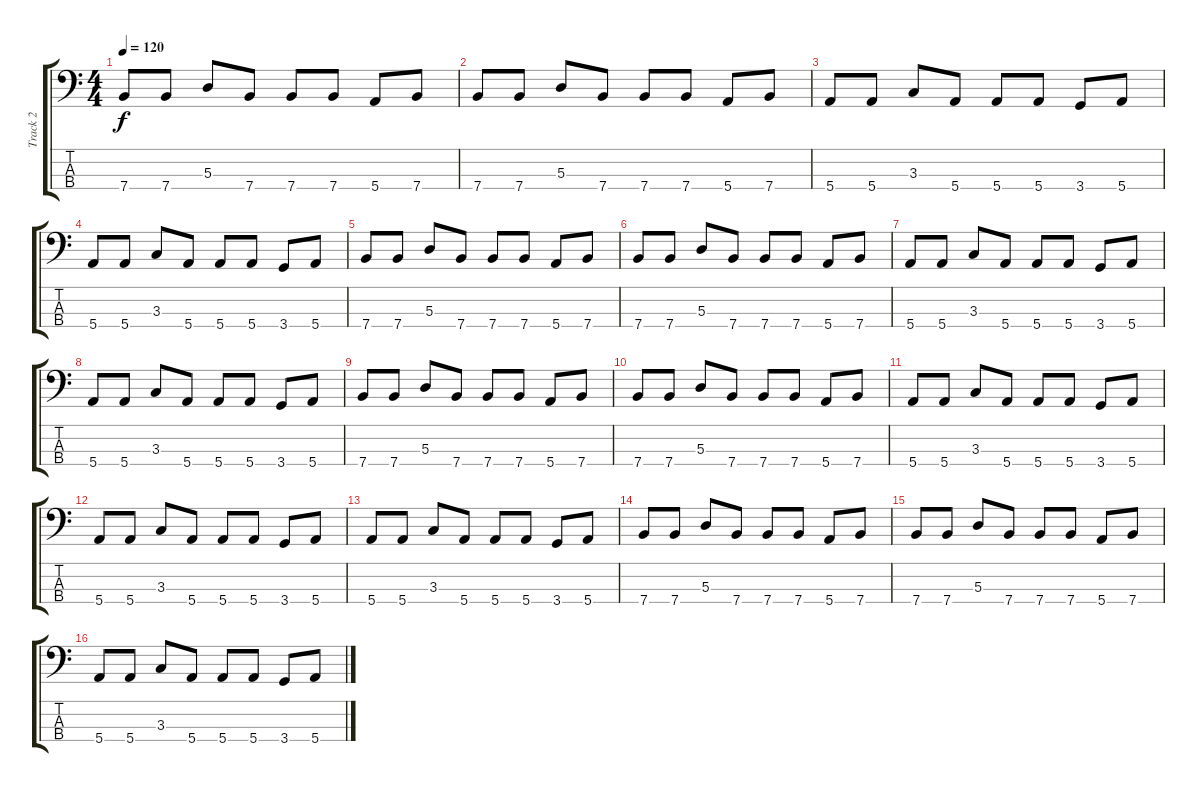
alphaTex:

\track ("Track 2" "Track 2") {instrument slapbass1}
\staff {score tabs}
\tuning (G2 D2 A1 E1) {hide}
\ts (4 4)
\tempo 120
\clef f4
\ks c
7.4.8{dy f} 7.4.8 5.3.8 7.4.8 7.4.8 7.4.8 5.4.8 7.4.8 |
7.4.8 7.4.8 5.3.8 7.4.8 7.4.8 7.4.8 5.4.8 7.4.8 |
5.4.8 5.4.8 3.3.8 5.4.8 5.4.8 5.4.8 3.4.8 5.4.8 |
5.4.8 5.4.8 3.3.8 5.4.8 5.4.8 5.4.8 3.4.8 5.4.8 |
7.4.8 7.4.8 5.3.8 7.4.8 7.4.8 7.4.8 5.4.8 7.4.8 |
7.4.8 7.4.8 5.3.8 7.4.8 7.4.8 7.4.8 5.4.8 7.4.8 |
5.4.8 5.4.8 3.3.8 5.4.8 5.4.8 5.4.8 3.4.8 5.4.8 |
5.4.8 5.4.8 3.3.8 5.4.8 5.4.8 5.4.8 3.4.8 5.4.8 |
7.4.8 7.4.8 5.3.8 7.4.8 7.4.8 7.4.8 5.4.8 7.4.8 |
7.4.8 7.4.8 5.3.8 7.4.8 7.4.8 7.4.8 5.4.8 7.4.8 |
5.4.8 5.4.8 3.3.8 5.4.8 5.4.8 5.4.8 3.4.8 5.4.8 |
5.4.8 5.4.8 3.3.8 5.4.8 5.4.8 5.4.8 3.4.8 5.4.8 |
5.4.8 5.4.8 3.3.8 5.4.8 5.4.8 5.4.8 3.4.8 5.4.8 |
7.4.8 7.4.8 5.3.8 7.4.8 7.4.8 7.4.8 5.4.8 7.4.8 |
7.4.8 7.4.8 5.3.8 7.4.8 7.4.8 7.4.8 5.4.8 7.4.8 |
5.4.8 5.4.8 3.3.8 5.4.8 5.4.8 5.4.8 3.4.8 5.4.8
